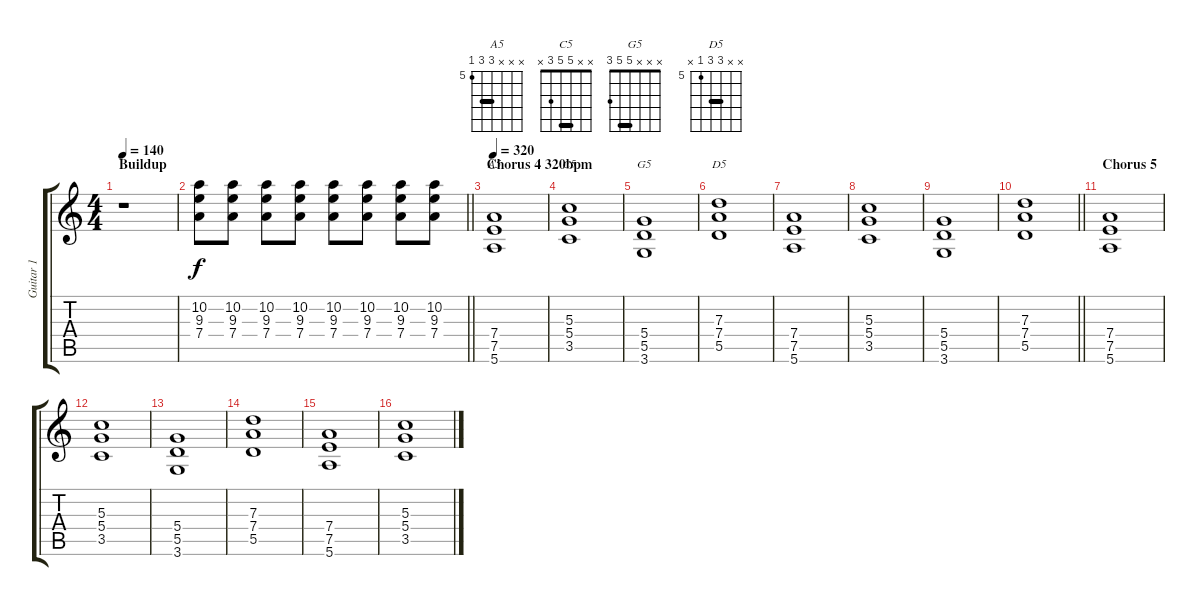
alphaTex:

\track ("Guitar 1" "Guitar 1") {instrument acousticguitarsteel}
\staff {score tabs}
\tuning (E4 B3 G3 D3 A2 E2) {hide}
\chord ("A5" x x x 7 7 5) {firstfret 5 barre 7}
\chord ("C5" x x 5 5 3 x) {barre 5}
\chord ("G5" x x x 5 5 3) {barre 5}
\chord ("D5" x x 7 7 5 x) {firstfret 5 barre 7}
\ts (4 4)
\section ("" "Buildup")
\tempo 140
\clef g2
\ks c
r.1{dy f} |
\barLineRight lightlight
(10.2 9.3 7.4).8 (10.2 9.3 7.4).8 (10.2 9.3 7.4).8 (10.2 9.3 7.4).8 (10.2 9.3 7.4).8 (10.2 9.3 7.4).8 (10.2 9.3 7.4).8 (10.2 9.3 7.4).8 |
\section ("" "Chorus 4 320bpm")
\tempo 320
(7.4 7.5 5.6).1{ch "A5"} |
(5.3 5.4 3.5).1{ch "C5"} |
(5.4 5.5 3.6).1{ch "G5"} |
(7.3 7.4 5.5).1{ch "D5"} |
(7.4 7.5 5.6).1 |
(5.3 5.4 3.5).1 |
(5.4 5.5 3.6).1 |
\barLineRight lightlight
(7.3 7.4 5.5).1 |
\section ("" "Chorus 5")
(7.4 7.5 5.6).1 |
(5.3 5.4 3.5).1 |
(5.4 5.5 3.6).1 |
(7.3 7.4 5.5).1 |
(7.4 7.5 5.6).1 |
(5.3 5.4 3.5).1
